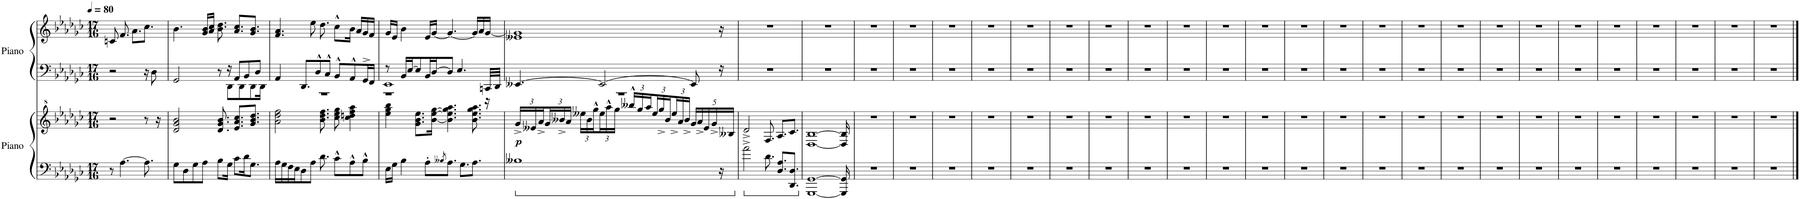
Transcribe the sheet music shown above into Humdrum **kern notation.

**kern	**kern	**dynam	**kern	**kern
*part2	*part2	*part2	*part1	*part1
*staff4	*staff3	*staff3/4	*staff2	*staff1
*I"Piano	*	*	*I"Piano	*
*I'Pno.	*	*	*I'Pno.	*
*clefF4	*clefG^2	*	*clefF4	*clefG2
*k[b-e-a-d-g-c-]	*k[b-e-a-d-g-c-]	*	*k[b-e-a-d-g-c-]	*k[b-e-a-d-g-c-]
*M17/16	*M17/16	*	*M17/16	*M17/16
*MM80	*MM80	*	*MM80	*MM80
=1	=1	=1	=1	=1
8r	2r	.	2r	8cn/
[4.A-\	.	.	.	8.f/
.	.	.	.	8.a-\L
8.A-\]	8r	.	16r	8.cc-\J
.	.	.	8D-\	.
.	16r	.	.	.
=2	=2	=2	=2	=2
*	*	*	*^	*
8G-\L	2dd-/ 2gg-/ 2bb-/	.	2GG-/	8ryy	4.b-\
*	*	*	*v	*v	*
8D-\	.	.	.	.
8G-\	.	.	.	.
8A-\J	.	.	.	16g-/ 16b-/LL
.	.	.	.	16a-/ 16cc-/JJ
8B-\L	8.dd-/ 8.gg-/ 8.bb-/	.	8r	8.b-\ 8.dd-\
*	*	*	*^	*
16G-\Jk	.	.	16r	8DD-\L	.
8c-\L	8.ee-/ 8.aa-/ 8.ccc-/L	.	8AA-/L	.	8.a-/ 8.cc-/L
.	.	.	.	8DD-\	.
16d-\K	.	.	8BB-/	.	.
8.G-\J	8.gg-/ 8.bb-/ 8.ddd-/J	.	.	8DD-\	8.g-/ 8.b-/J
.	.	.	8D-/J	.	.
.	.	.	.	16DD-\Jk	.
=3	=3	=3	=3	=3	=3
16A-\LL	2aa-\ 2ddd-\ 2fff\	.	4AA-/	16%17r	4.f/ 4.a-/
16G-\	.	.	.	.	.
16F\	.	.	.	.	.
16E-\J	.	.	.	.	.
8D-\	.	.	8.DD-/L	.	.
8A-\J	.	.	.	.	8ee-\
.	.	.	8D-^^/	.	.
8.d-\	8.bb-\ 8.ddd-\ 8.fff\	.	.	.	8.dd-\
.	.	.	8C-^^/J	.	.
8c-^^\L	8ccc-\ 8eee-\ 8ggg-\	.	8BB-^^/L	.	8cc-^^\L
8A-^^\	4ccc-\ 4dddn\ 4fff\ 4aaa-\	.	8AA-^^/	.	16b-\Jk
.	.	.	.	.	16a-/LL
8B-^^\J	.	.	16GG-^/L	.	16g-/
.	.	.	16FF/JJ	.	16f/JJ
=4	=4	=4	=4	=4	=4
*	*	*	*	*^	*
16E-\LL	4eee-\ 4ggg-\ 4bbb-\	.	8r	1EE-	1r	16g-/LL
16G-\JJ	.	.	.	.	.	16e-/JJ
4B-\	.	.	16BB-/LL	.	.	4b-\
.	.	.	[16E-/J	.	.	.
.	8.gg-\ 8.bb-\ 8.eee-\L	.	8E-/]	.	.	.
8A-'\L	.	.	16BB-/L	.	.	16e-/LL
.	[16bb-\ [16eee-\ [16ggg-\Jk	.	[16D-/J	.	.	[16g-/JJ
8qB--X/	.	.	.	.	.	.
8.A-\J	4.bb-\] 4.eee-\] 4.ggg-\] 4.aaa-\	.	8D-/J]	.	.	4.g-/_
.	.	.	4.E-/	.	.	.
8.G-\L	.	.	.	.	.	.
8.A-\J	8.bb-\ 8.eee-\ 8.ggg-\ 8.aaa-\	.	.	.	.	16g-/LL]
.	.	.	.	.	.	16a-/
.	.	.	32CCn/LLL	16ryy	16r	[16g-/JJ
.	.	.	32DD-/JJJ	.	.	.
*	*	*	*v	*v	*v	*
=5	=5	=5	=5	=5
*	*Xbrackettup	*	*	*
*	*	*	*^	*
!	!	!LO:DY:b	!	!	!
1B--X	24gg-^/LL	p	[4.EE--X/	16%17r	1e--X 1g-]
.	24ee--X/	.	.	.	.
.	24aa-^/	.	.	.	.
.	24gg-/	.	.	.	.
.	24bb--X^/	.	.	.	.
.	24aa-/JJ	.	.	.	.
.	24eee--X\LL	.	.	.	.
.	24bb--\	.	.	.	.
.	24ggg-^^\	.	.	.	.
.	24eee--\	.	2EE--/_	.	.
.	24aaa-^^\	.	.	.	.
.	24ggg-\JJ	.	.	.	.
.	24bbb--X^^/LL	.	.	.	.
.	24ggg-/	.	.	.	.
.	24aaa-/	.	.	.	.
.	24eee--/	.	.	.	.
.	24ggg-^/	.	.	.	.
.	24bb--/	.	.	.	.
.	24eee--^/	.	.	.	.
.	24aa-/	.	.	.	.
.	24bb--^/JJ	.	.	.	.
.	80%3gg-/LL	.	8EE--/]	.	.
.	80%3aa-^/	.	.	.	.
.	80%3ee--/	.	.	.	.
.	80%3gg-^/	.	.	.	.
16r	.	.	16r	.	16r
.	80%3b--X/JJ	.	.	.	.
*	*	*	*v	*v	*
=6	=6	=6	=6	=6
2a-^\	2dd-^/	.	16%17r	16%17r
8.d-\	8.f/	.	.	.
8.D-/ 8.A-/L	8.a-/L	.	.	.
8.DD-/ 8.D-/J	8.cc-/J	.	.	.
=7	=7	=7	=7	=7
[1GGG- [1GG-	[1d- [1b-	.	16%17r	16%17r
16GGG-/] 16GG-/]	16d-/] 16b-/]	.	.	.
=8	=8	=8	=8	=8
16%17r	16%17r	.	16%17r	16%17r
=9	=9	=9	=9	=9
16%17r	16%17r	.	16%17r	16%17r
=10	=10	=10	=10	=10
16%17r	16%17r	.	16%17r	16%17r
=11	=11	=11	=11	=11
16%17r	16%17r	.	16%17r	16%17r
=12	=12	=12	=12	=12
16%17r	16%17r	.	16%17r	16%17r
=13	=13	=13	=13	=13
16%17r	16%17r	.	16%17r	16%17r
=14	=14	=14	=14	=14
16%17r	16%17r	.	16%17r	16%17r
=15	=15	=15	=15	=15
16%17r	16%17r	.	16%17r	16%17r
=16	=16	=16	=16	=16
16%17r	16%17r	.	16%17r	16%17r
=17	=17	=17	=17	=17
16%17r	16%17r	.	16%17r	16%17r
=18	=18	=18	=18	=18
16%17r	16%17r	.	16%17r	16%17r
=19	=19	=19	=19	=19
16%17r	16%17r	.	16%17r	16%17r
=20	=20	=20	=20	=20
16%17r	16%17r	.	16%17r	16%17r
=21	=21	=21	=21	=21
16%17r	16%17r	.	16%17r	16%17r
=22	=22	=22	=22	=22
16%17r	16%17r	.	16%17r	16%17r
=23	=23	=23	=23	=23
16%17r	16%17r	.	16%17r	16%17r
=24	=24	=24	=24	=24
16%17r	16%17r	.	16%17r	16%17r
=25	=25	=25	=25	=25
16%17r	16%17r	.	16%17r	16%17r
=26	=26	=26	=26	=26
16%17r	16%17r	.	16%17r	16%17r
=27	=27	=27	=27	=27
16%17r	16%17r	.	16%17r	16%17r
=28	=28	=28	=28	=28
16%17r	16%17r	.	16%17r	16%17r
=29	=29	=29	=29	=29
16%17r	16%17r	.	16%17r	16%17r
=30	=30	=30	=30	=30
16%17r	16%17r	.	16%17r	16%17r
=31	=31	=31	=31	=31
16%17r	16%17r	.	16%17r	16%17r
==	==	==	==	==
*-	*-	*-	*-	*-
